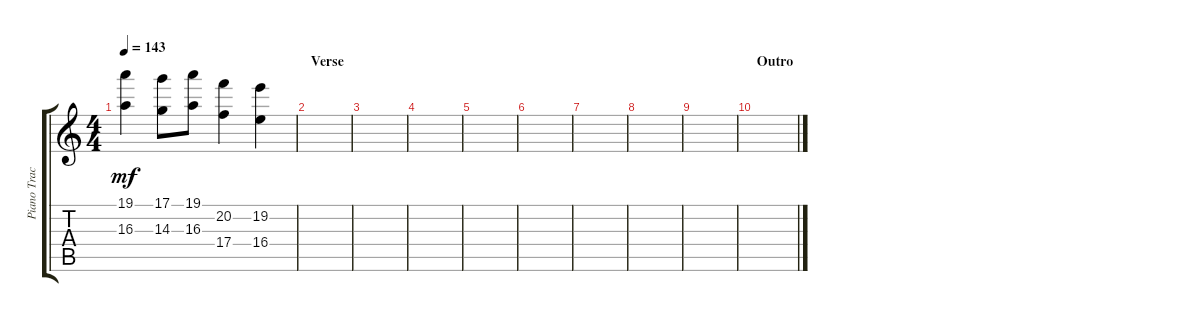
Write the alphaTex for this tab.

\track ("Piano Track" "Piano Trac") {instrument electricguitarclean}
\staff {score tabs}
\tuning (D4 A3 F3 C3 G2 D2) {hide}
\ts (4 4)
\tempo 143
\clef g2
\ks c
(19.1 16.3).4{dy mf} (17.1 14.3).8 (19.1 16.3).8 (20.2 17.4).4 (19.2 16.4).4 |
\section ("" "Verse")
|
|
|
|
|
|
|
|
\section ("" "Outro")
